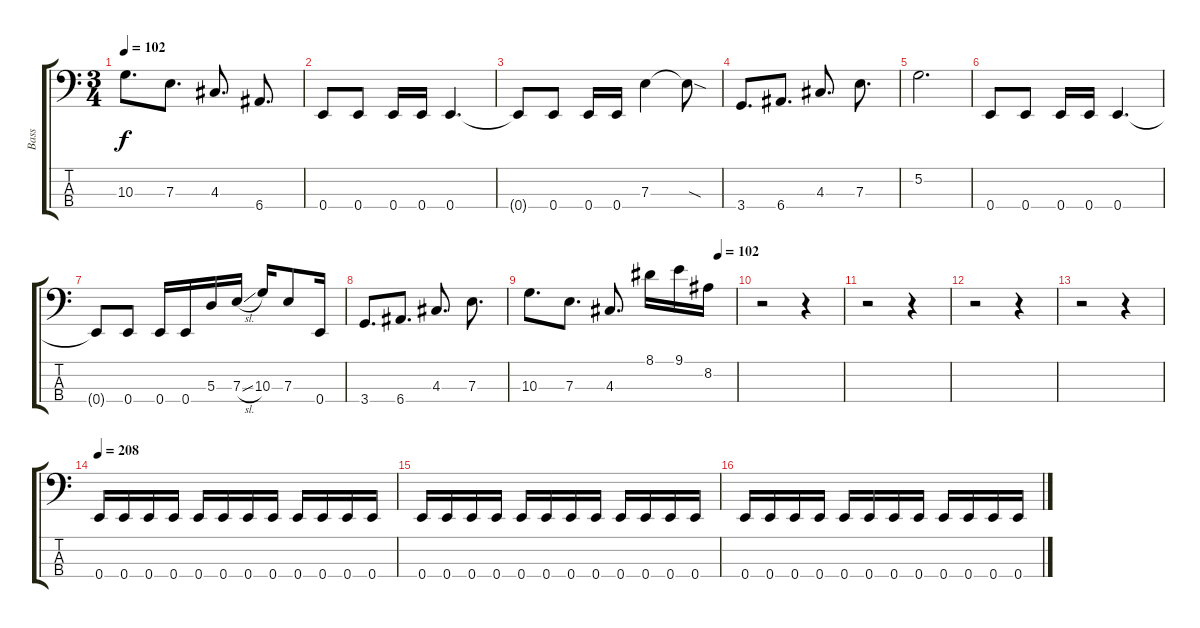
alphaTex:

\track ("Bass" "Bass") {instrument electricbassfinger}
\staff {score tabs}
\tuning (G2 D2 A1 E1) {hide}
\ts (3 4)
\tempo 102
\clef f4
\ks c
10.3.8{d dy f} 7.3.8{d} 4.3.8{d} 6.4.8{d} |
0.4.8 0.4.8 0.4.16 0.4.16 0.4.4{d} |
0.4{t}.8 0.4.8 0.4.16 0.4.16 7.3.4 7.3{sod t}.8 |
3.4.8{d} 6.4.8{d} 4.3.8{d} 7.3.8{d} |
5.2.2{d} |
0.4.8 0.4.8 0.4.16 0.4.16 0.4.4{d} |
0.4{t}.8 0.4.8 0.4.16 0.4.16 5.3.16 7.3{sl}.16 10.3.16 7.3.8 0.4.16 |
3.4.8{d} 6.4.8{d} 4.3.8{d} 7.3.8{d} |
\tempo (102 0.9166666666666666)
10.3.8{d} 7.3.8{d} 4.3.8{d} 8.1.16 9.1.16 8.2.16 |
r.2 r.4 |
r.2 r.4 |
r.2 r.4 |
r.2 r.4 |
\tempo 208
0.4.16 0.4.16 0.4.16 0.4.16 0.4.16 0.4.16 0.4.16 0.4.16 0.4.16 0.4.16 0.4.16 0.4.16 |
0.4.16 0.4.16 0.4.16 0.4.16 0.4.16 0.4.16 0.4.16 0.4.16 0.4.16 0.4.16 0.4.16 0.4.16 |
0.4.16 0.4.16 0.4.16 0.4.16 0.4.16 0.4.16 0.4.16 0.4.16 0.4.16 0.4.16 0.4.16 0.4.16
